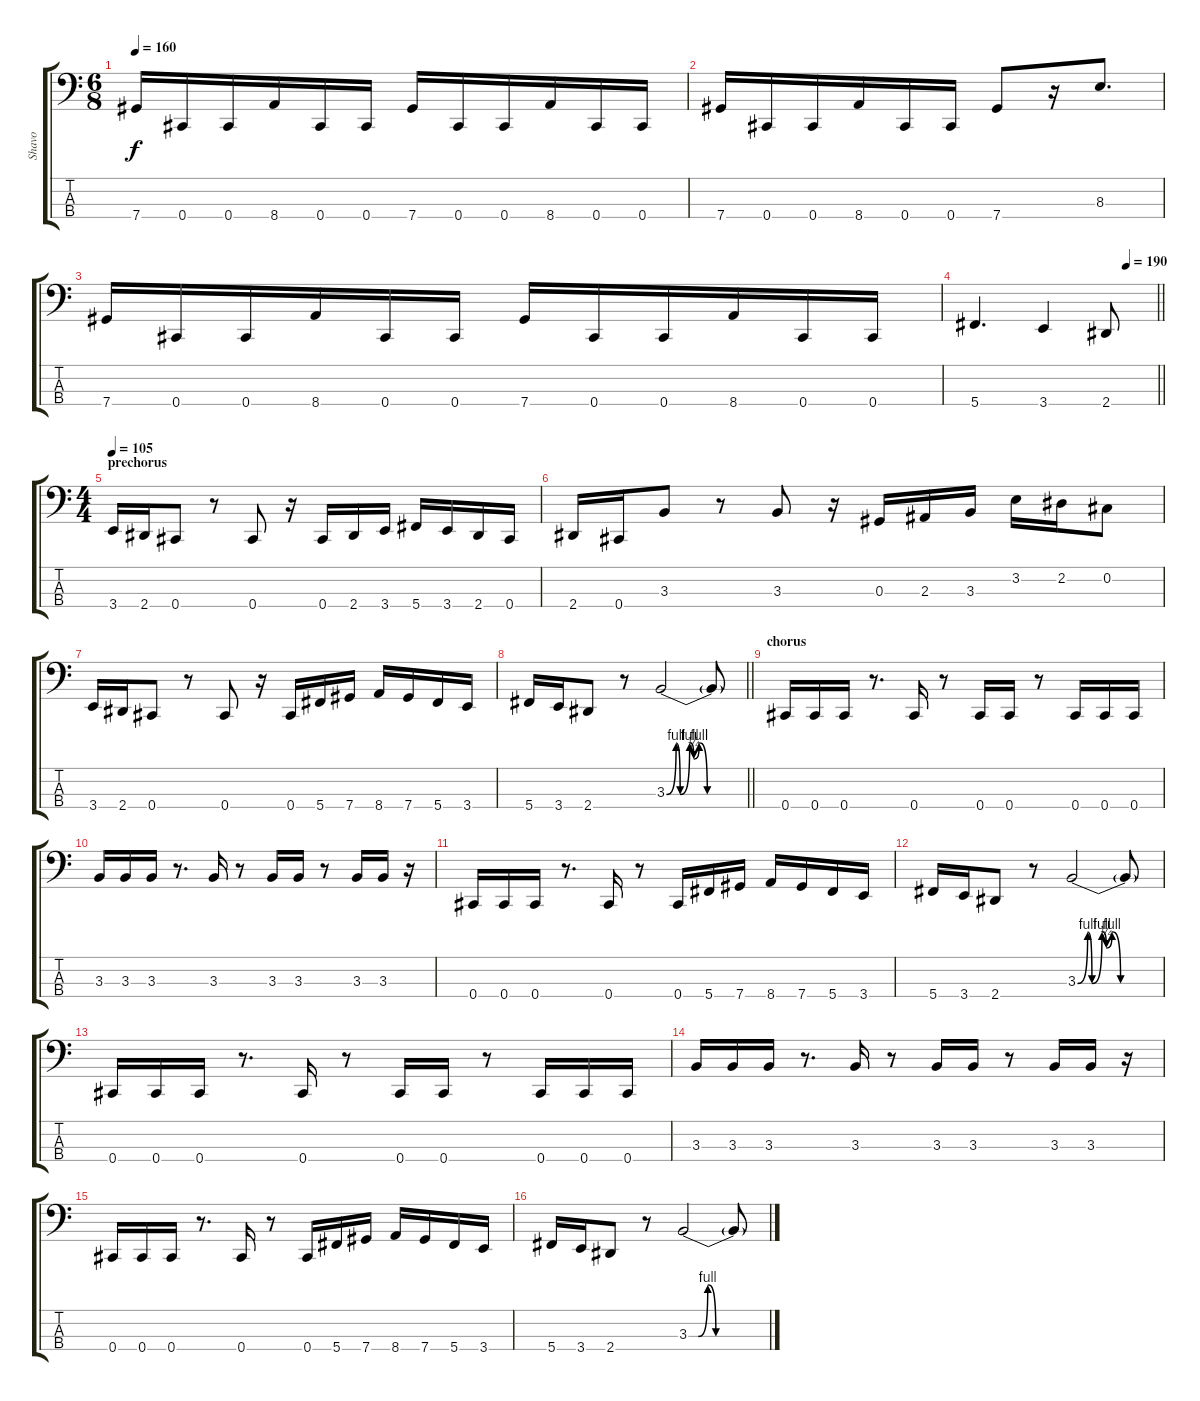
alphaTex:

\track ("Shavo" "Shavo") {instrument electricbasspick}
\staff {score tabs}
\tuning (Gb2 Db2 Ab1 Db1) {hide}
\ts (6 8)
\tempo 160
\clef f4
\ks c
7.4.16{dy f} 0.4.16 0.4.16 8.4.16 0.4.16 0.4.16 7.4.16 0.4.16 0.4.16 8.4.16 0.4.16 0.4.16 |
7.4.16 0.4.16 0.4.16 8.4.16 0.4.16 0.4.16 7.4.8 r.16 8.3.8{d} |
7.4.16 0.4.16 0.4.16 8.4.16 0.4.16 0.4.16 7.4.16 0.4.16 0.4.16 8.4.16 0.4.16 0.4.16 |
\tempo (190 0.8333333333333334)
\barLineRight lightlight
5.4.4{d} 3.4.4 2.4.8 |
\ts (4 4)
\section ("" "prechorus")
\tempo 105
3.4.16 2.4.16 0.4.8 r.8 0.4.8 r.16 0.4.16 2.4.16 3.4.16 5.4.16 3.4.16 2.4.16 0.4.16 |
2.4.16 0.4.16 3.3.8 r.8 3.3.8 r.16 0.3.16 2.3.16 3.3.16 3.2.16 2.2.16 0.2.8 |
3.4.16 2.4.16 0.4.8 r.8 0.4.8 r.16 0.4.16 5.4.16 7.4.16 8.4.16 7.4.16 5.4.16 3.4.16 |
\barLineRight lightlight
5.4.16 3.4.16 2.4.8 r.8 3.3{be (custom 0 0 7 4 10 0 17 4 20 1 24 4 30 0 60 0)}.2 3.3{t}.8 |
\section ("" "chorus")
0.4.16 0.4.16 0.4.16 r.8{d} 0.4.16 r.8 0.4.16 0.4.16 r.8 0.4.16 0.4.16 0.4.16 |
3.3.16 3.3.16 3.3.16 r.8{d} 3.3.16 r.8 3.3.16 3.3.16 r.8 3.3.16 3.3.16 r.16 |
0.4.16 0.4.16 0.4.16 r.8{d} 0.4.16 r.8 0.4.16 5.4.16 7.4.16 8.4.16 7.4.16 5.4.16 3.4.16 |
5.4.16 3.4.16 2.4.8 r.8 3.3{be (custom 0 0 7 4 10 0 17 4 20 1 24 4 30 0 60 0)}.2 3.3{t}.8 |
0.4.16 0.4.16 0.4.16 r.8{d} 0.4.16 r.8 0.4.16 0.4.16 r.8 0.4.16 0.4.16 0.4.16 |
3.3.16 3.3.16 3.3.16 r.8{d} 3.3.16 r.8 3.3.16 3.3.16 r.8 3.3.16 3.3.16 r.16 |
0.4.16 0.4.16 0.4.16 r.8{d} 0.4.16 r.8 0.4.16 5.4.16 7.4.16 8.4.16 7.4.16 5.4.16 3.4.16 |
5.4.16 3.4.16 2.4.8 r.8 3.3{be (custom 0 0 7 0 14 4 20 0 30 0 60 0)}.2 3.3{t}.8
